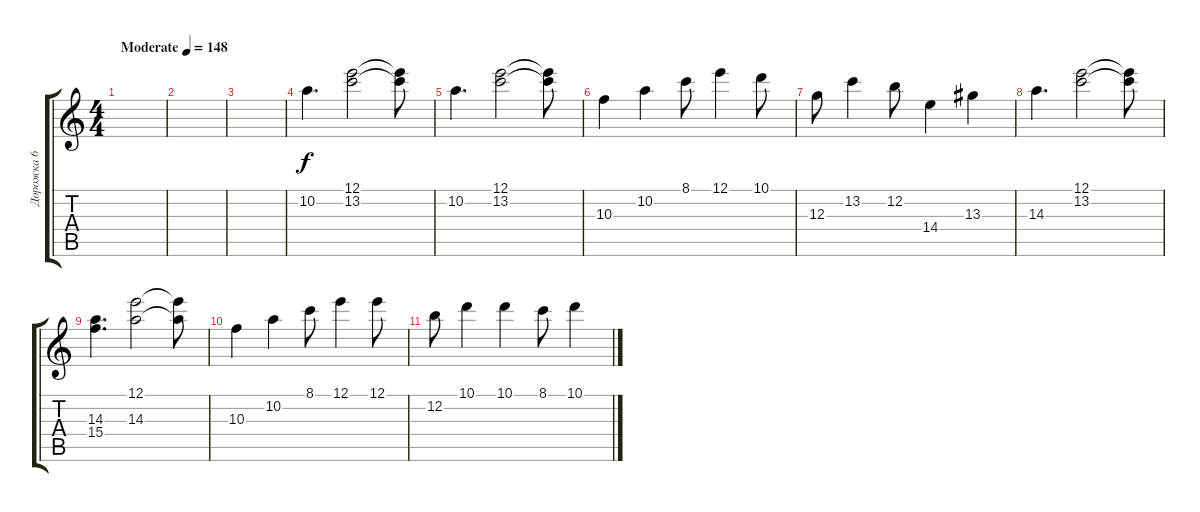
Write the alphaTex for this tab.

\track ("Дорожка 6" "Дорожка 6") {instrument electricguitarclean}
\staff {score tabs}
\tuning (E4 B3 G3 D3 A2 E2) {hide}
\ts (4 4)
\tempo (148 "Moderate")
\clef g2
\ks c
|
|
|
10.2.4{d} (12.1 13.2).2 (12.1{t} 13.2{t}).8 |
10.2.4{d} (12.1 13.2).2 (12.1{t} 13.2{t}).8 |
10.3.4 10.2.4 8.1.8 12.1.4 10.1.8 |
12.3.8 13.2.4 12.2.8 14.4.4 13.3.4 |
14.3.4{d} (12.1 13.2).2 (12.1{t} 13.2{t}).8 |
(14.3 15.4).4{d} (12.1 14.3).2 (12.1{t} 14.3{t}).8 |
10.3.4 10.2.4 8.1.8 12.1.4 12.1.8 |
12.2.8 10.1.4 10.1.4 8.1.8 10.1.4
